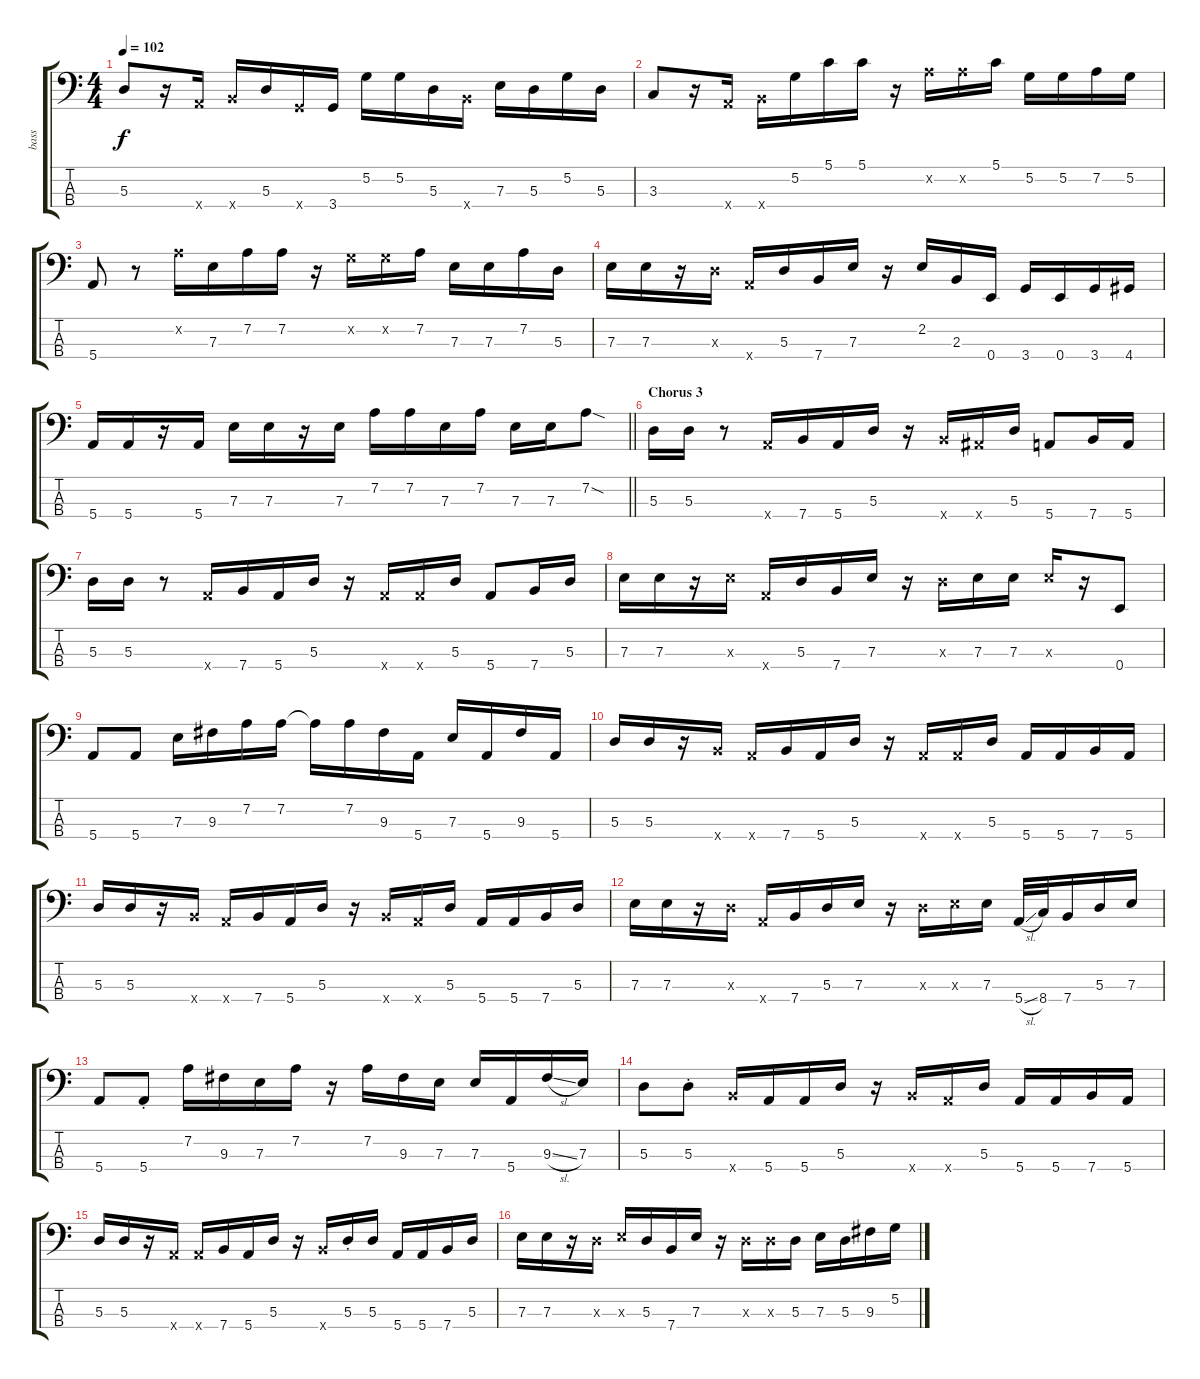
\track ("bass" "bass") {instrument electricbassfinger}
\staff {score tabs}
\tuning (G2 D2 A1 E1) {hide}
\ts (4 4)
\tempo 102
\clef f4
\ks c
5.3.8{dy f} r.16 5.4{x}.16 7.4{x}.16 5.3.16 3.4{x}.16 3.4.16 5.2.16 5.2.16 5.3.16 7.4{x}.16 7.3.16 5.3.16 5.2.16 5.3.16 |
3.3.8 r.16 5.4{x}.16 7.4{x}.16 5.2.16 5.1.16 5.1.16 r.16 7.2{x}.16 7.2{x}.16 5.1.16 5.2.16 5.2.16 7.2.16 5.2.16 |
5.4.8 r.8 7.2{x}.16 7.3.16 7.2.16 7.2.16 r.16 5.2{x}.16 5.2{x}.16 7.2.16 7.3.16 7.3.16 7.2.16 5.3.16 |
7.3.16 7.3.16 r.16 5.3{x}.16 5.4{x}.16 5.3.16 7.4.16 7.3.16 r.16 2.2.16 2.3.16 0.4.16 3.4.16 0.4.16 3.4.16 4.4.16 |
\barLineRight lightlight
5.4.16 5.4.16 r.16 5.4.16 7.3.16 7.3.16 r.16 7.3.16 7.2.16 7.2.16 7.3.16 7.2.16 7.3.16 7.3.16 7.2{sod}.8 |
\section ("" "Chorus 3")
5.3.16 5.3.16 r.8 5.4{x}.16 7.4.16 5.4.16 5.3.16 r.16 7.4{x}.16 6.4{x}.16 5.3.16 5.4.8 7.4.16 5.4.16 |
5.3.16 5.3.16 r.8 5.4{x}.16 7.4.16 5.4.16 5.3.16 r.16 5.4{x}.16 5.4{x}.16 5.3.16 5.4.8 7.4.16 5.3.16 |
7.3.16 7.3.16 r.16 7.3{x}.16 5.4{x}.16 5.3.16 7.4.16 7.3.16 r.16 5.3{x}.16 7.3.16 7.3.16 7.3{x}.16 r.16 0.4.8 |
5.4.8 5.4.8 7.3.16 9.3.16 7.2.16 7.2.16 7.2{t}.16 7.2.16 9.3.16 5.4.16 7.3.16 5.4.16 9.3.16 5.4.16 |
5.3.16 5.3.16 r.16 7.4{x}.16 5.4{x}.16 7.4.16 5.4.16 5.3.16 r.16 5.4{x}.16 5.4{x}.16 5.3.16 5.4.16 5.4.16 7.4.16 5.4.16 |
5.3.16 5.3.16 r.16 7.4{x}.16 5.4{x}.16 7.4.16 5.4.16 5.3.16 r.16 7.4{x}.16 5.4{x}.16 5.3.16 5.4.16 5.4.16 7.4.16 5.3.16 |
7.3.16 7.3.16 r.16 5.3{x}.16 5.4{x}.16 7.4.16 5.3.16 7.3.16 r.16 5.3{x}.16 7.3{x}.16 7.3.16 5.4{sl}.32 8.4.32 7.4.16 5.3.16 7.3.16 |
5.4.8 5.4{st}.8 7.2.16 9.3.16 7.3.16 7.2.16 r.16 7.2.16 9.3.16 7.3.16 7.3.16 5.4.16 9.3{sl}.16 7.3.16 |
5.3.8 5.3{st}.8 7.4{x}.16 5.4.16 5.4.16 5.3.16 r.16 7.4{x}.16 5.4{x}.16 5.3.16 5.4.16 5.4.16 7.4.16 5.4.16 |
5.3.16 5.3.16 r.16 5.4{x}.16 5.4{x}.16 7.4.16 5.4.16 5.3.16 r.16 7.4{x}.16 5.3{st}.16 5.3.16 5.4.16 5.4.16 7.4.16 5.3.16 |
7.3.16 7.3.16 r.16 5.3{x}.16 7.3{x}.16 5.3.16 7.4.16 7.3.16 r.16 5.3{x}.16 5.3{x}.16 5.3.16 7.3.16 5.3.16 9.3.16 5.2.16
